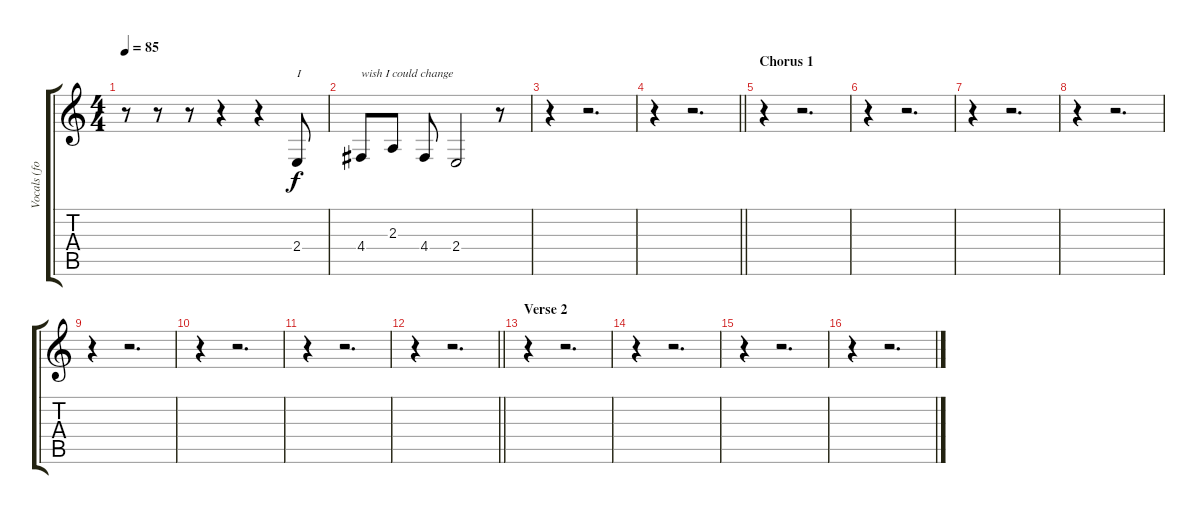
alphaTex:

\track ("Vocals (for the bridge)" "Vocals (fo") {instrument harmonica}
\staff {score tabs}
\tuning (E4 B3 G3 D3 A2 E2) {hide}
\ts (4 4)
\tempo 85
\clef g2
\ks c
r.8{dy f} r.8 r.8 r.4 r.4 2.4.8{txt "I"} |
4.4.8{txt "wish I could change"} 2.3.8 4.4.8 2.4.2 r.8 |
r.4 r.2{d} |
\barLineRight lightlight
r.4 r.2{d} |
\section ("" "Chorus 1")
r.4 r.2{d} |
r.4 r.2{d} |
r.4 r.2{d} |
r.4 r.2{d} |
r.4 r.2{d} |
r.4 r.2{d} |
r.4 r.2{d} |
\barLineRight lightlight
r.4 r.2{d} |
\section ("" "Verse 2")
r.4 r.2{d} |
r.4 r.2{d} |
r.4 r.2{d} |
r.4 r.2{d}
